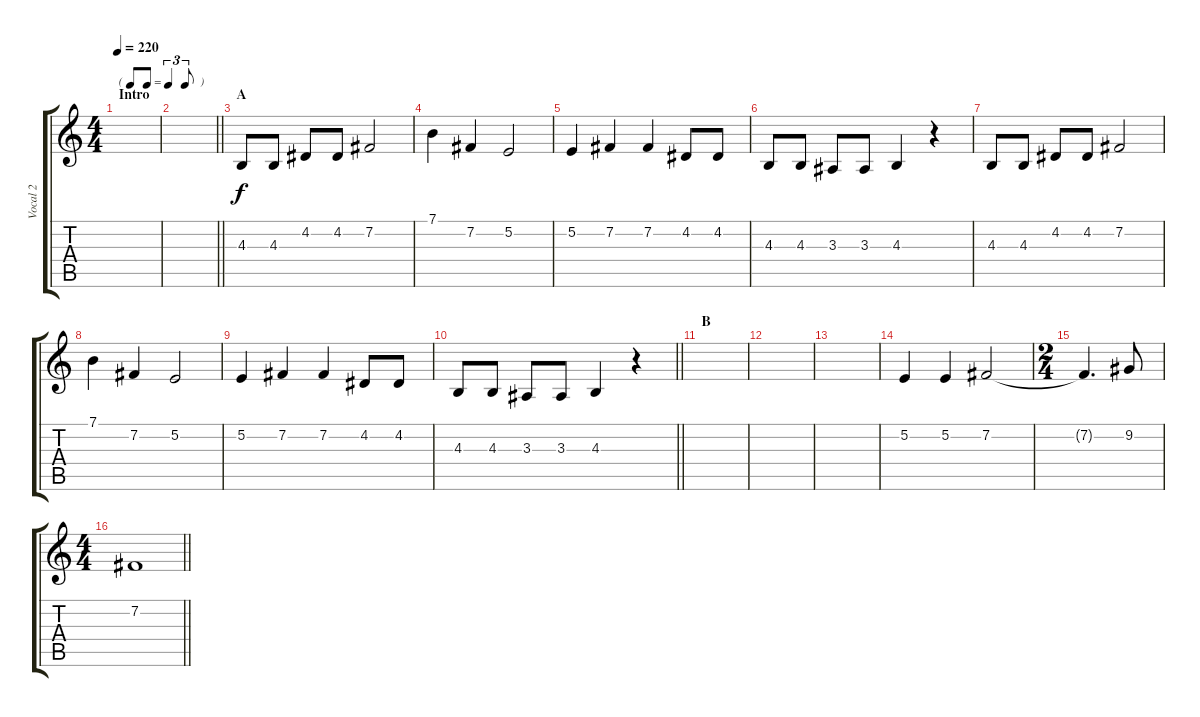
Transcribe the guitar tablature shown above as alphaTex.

\track ("Vocal 2" "Vocal 2") {instrument trombone}
\staff {score tabs}
\tuning (E4 B3 G3 D3 A2 E2) {hide}
\ts (4 4)
\tf triplet8th
\section ("" "Intro")
\tempo 220
\clef g2
\ks c
|
\barLineRight lightlight
|
\section ("" "A")
4.3.8 4.3.8 4.2.8 4.2.8 7.2.2 |
7.1.4 7.2.4 5.2.2 |
5.2.4 7.2.4 7.2.4 4.2.8 4.2.8 |
4.3.8 4.3.8 3.3.8 3.3.8 4.3.4 r.4 |
4.3.8 4.3.8 4.2.8 4.2.8 7.2.2 |
7.1.4 7.2.4 5.2.2 |
5.2.4 7.2.4 7.2.4 4.2.8 4.2.8 |
\barLineRight lightlight
4.3.8 4.3.8 3.3.8 3.3.8 4.3.4 r.4 |
\section ("" "B")
|
|
|
5.2.4 5.2.4 7.2.2 |
\ts (2 4)
7.2{t}.4{d} 9.2.8 |
\ts (4 4)
\barLineRight lightlight
7.2.1
